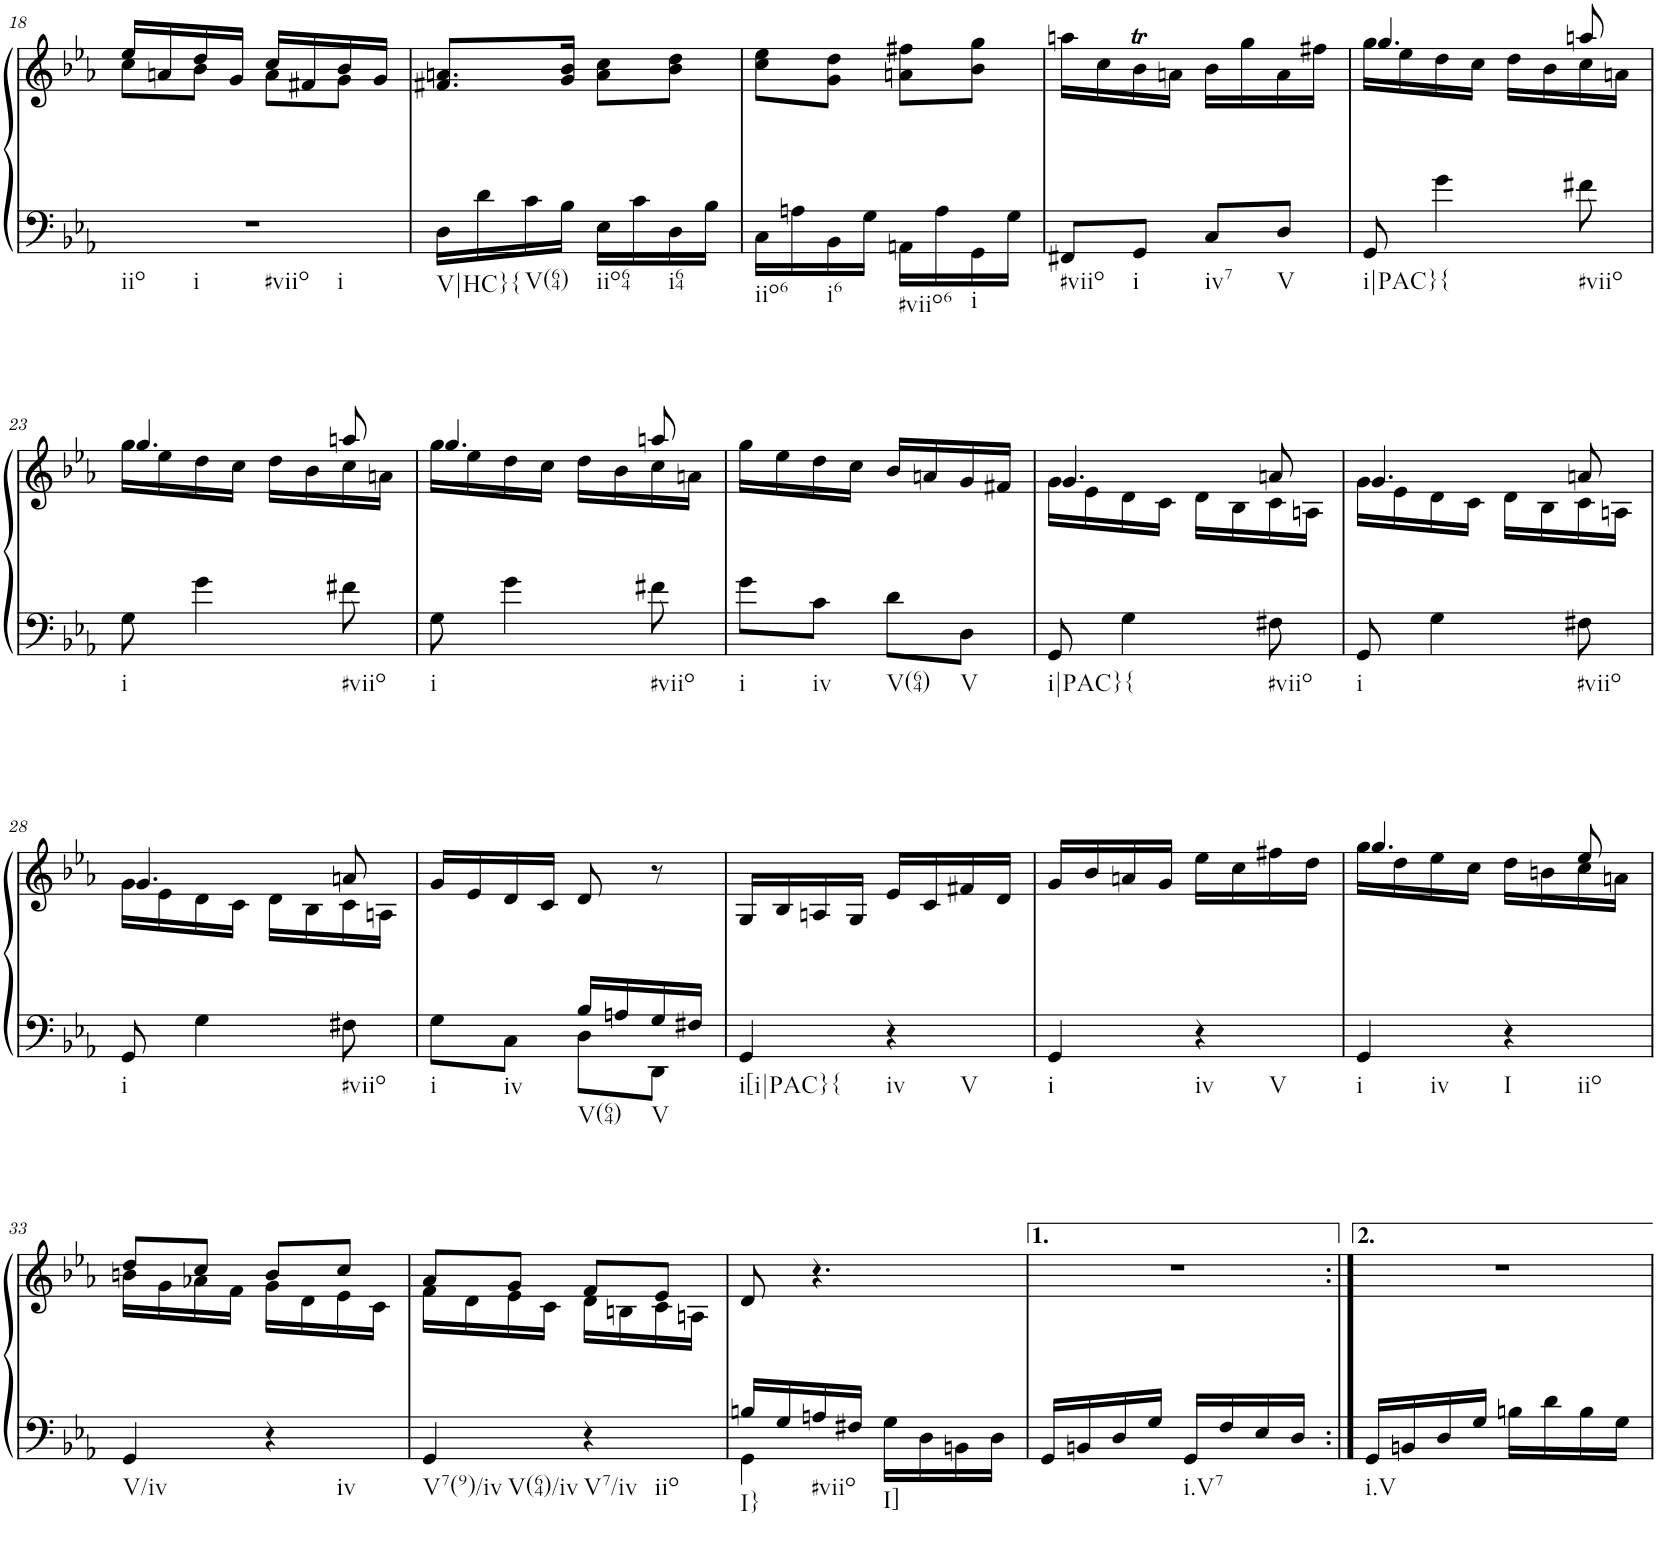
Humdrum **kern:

**kern	**kern
*part1	*part1
*staff2	*staff1
*I"Piano	*
*I'Pno.	*
!!LO:PB:g=z
*clefF4	*clefG2
*k[b-e-a-]	*k[b-e-a-]
*M2/4	*M2/4
=18	=18
*	*^
!LO:TX:b:t=iio	!	!
!LO:TX:b:t=i	!	!
!LO:TX:b:t=#viio	!	!
!LO:TX:b:t=i	!	!
2r	16ee-/LL	8cc\L
.	16an/	.
.	16dd/	8b-\J
.	16g/JJ	.
.	16cc/LL	8a\L
.	16f#X/	.
.	16b-/	8g\J
.	16g/JJ	.
*	*v	*v
=19	=19
!LO:TX:b:t=V|HC}{	!
16D\LL	8.f#X/ 8.an/L
16d\	.
!LO:TX:b:t=V(64)	!
16c\	.
16B-\JJ	16g/ 16b-/Jk
!LO:TX:b:t=iio64	!
16E-\LL	8a\ 8cc\L
16c\	.
!LO:TX:b:t=i64	!
16D\	8b-\ 8dd\J
16B-\JJ	.
=20	=20
!LO:TX:b:t=iio6	!
16C\LL	8cc\ 8ee-\L
16An\	.
!LO:TX:b:t=i6	!
16BB-\	8g\ 8dd\J
16G\JJ	.
!LO:TX:b:t=#viio6	!
16AAn\LL	8an\ 8ff#X\L
16A\	.
!LO:TX:b:t=i	!
16GG\	8b-\ 8gg\J
16G\JJ	.
=21	=21
!LO:TX:b:t=#viio	!
8FF#X/L	16aan\LL
.	16cc\
!LO:TX:b:t=i	!
8GG/J	16b-T\
.	16an\JJ
!LO:TX:b:t=iv7	!
8C/L	16b-\LL
.	16gg\
!LO:TX:b:t=V	!
8D/J	16a\
.	16ff#X\JJ
=22	=22
*	*^
!LO:TX:b:t=i|PAC}{	!	!
8GG/	4.gg/	16gg\LL
.	.	16ee-\
4g\	.	16dd\
.	.	16cc\JJ
.	.	16dd\LL
.	.	16b-\
!LO:TX:b:t=#viio	!	!
8f#X\	8aan/	16cc\
.	.	16an\JJ
!!LO:LB:g=z	!!
=23	=23	=23
!LO:TX:b:t=i	!	!
8G\	4.gg/	16gg\LL
.	.	16ee-\
4g\	.	16dd\
.	.	16cc\JJ
.	.	16dd\LL
.	.	16b-\
!LO:TX:b:t=#viio	!	!
8f#X\	8aan/	16cc\
.	.	16an\JJ
=24	=24	=24
!LO:TX:b:t=i	!	!
8G\	4.gg/	16gg\LL
.	.	16ee-\
4g\	.	16dd\
.	.	16cc\JJ
.	.	16dd\LL
.	.	16b-\
!LO:TX:b:t=#viio	!	!
8f#X\	8aan/	16cc\
.	.	16an\JJ
=25	=25	=25
!LO:TX:b:t=i	!	!
*	*v	*v
8g\L	16gg\LL
.	16ee-\
!LO:TX:b:t=iv	!
8c\J	16dd\
.	16cc\JJ
!LO:TX:b:t=V(64)	!
8d\L	16b-/LL
.	16an/
!LO:TX:b:t=V	!
8D\J	16g/
.	16f#X/JJ
=26	=26
*	*^
!LO:TX:b:t=i|PAC}{	!	!
8GG/	4.g/	16g\LL
.	.	16e-\
4G\	.	16d\
.	.	16c\JJ
.	.	16d\LL
.	.	16B-\
!LO:TX:b:t=#viio	!	!
8F#X\	8an/	16c\
.	.	16An\JJ
=27	=27	=27
!LO:TX:b:t=i	!	!
8GG/	4.g/	16g\LL
.	.	16e-\
4G\	.	16d\
.	.	16c\JJ
.	.	16d\LL
.	.	16B-\
!LO:TX:b:t=#viio	!	!
8F#X\	8an/	16c\
.	.	16An\JJ
!!LO:LB:g=z	!!
=28	=28	=28
!LO:TX:b:t=i	!	!
8GG/	4.g/	16g\LL
.	.	16e-\
4G\	.	16d\
.	.	16c\JJ
.	.	16d\LL
.	.	16B-\
!LO:TX:b:t=#viio	!	!
8F#X\	8an/	16c\
.	.	16An\JJ
=29	=29	=29
*^	*	*
!LO:TX:b:t=i	!	!	!
*	*	*v	*v
8G\L	4ryy	16g/LL
.	.	16e-/
!LO:TX:b:t=iv	!	!
8C\J	.	16d/
.	.	16c/JJ
!LO:TX:b:t=V(64)	!	!
16B-/LL	8D\L	8d/
16An/	.	.
!LO:TX:b:t=V	!	!
16G/	8DD\J	8r
16F#X/JJ	.	.
*v	*v	*
=30	=30
!LO:TX:b:t=i[i|PAC}{	!
4GG/	16G/LL
.	16B-/
.	16An/
.	16G/JJ
!LO:TX:b:t=iv	!
!LO:TX:b:t=V	!
4r	16e-/LL
.	16c/
.	16f#X/
.	16d/JJ
=31	=31
!LO:TX:b:t=i	!
4GG/	16g/LL
.	16b-/
.	16an/
.	16g/JJ
!LO:TX:b:t=iv	!
!LO:TX:b:t=V	!
4r	16ee-\LL
.	16cc\
.	16ff#X\
.	16dd\JJ
=32	=32
*	*^
!LO:TX:b:t=i	!	!
!LO:TX:b:t=iv	!	!
4GG/	4.gg/	16gg\LL
.	.	16dd\
.	.	16ee-\
.	.	16cc\JJ
!LO:TX:b:t=I	!	!
!LO:TX:b:t=iio	!	!
4r	.	16dd\LL
.	.	16bn\
.	8ee-/	16cc\
.	.	16an\JJ
!!LO:LB:g=z	!!
=33	=33	=33
!LO:TX:b:t=V/iv	!	!
4GG/	8dd/L	16bn\LL
.	.	16g\
.	8cc/J	16a-X\
.	.	16f\JJ
!LO:TX:b:t=iv	!	!
4r	8b/L	16g\LL
.	.	16d\
.	8cc/J	16e-\
.	.	16c\JJ
=34	=34	=34
!LO:TX:b:t=V7(9)/iv	!	!
!LO:TX:b:t=V(64)/iv	!	!
4GG/	8a-/L	16f\LL
.	.	16d\
.	8g/J	16e-\
.	.	16c\JJ
!LO:TX:b:t=V7/iv	!	!
!LO:TX:b:t=iio	!	!
4r	8f/L	16d\LL
.	.	16Bn\
.	8e-/J	16c\
.	.	16An\JJ
=35	=35	=35
*^	*	*
!LO:TX:b:t=I}	!	!	!
*	*	*v	*v
16Bn/LL	4GG\	8d/
16G/	.	.
!LO:TX:b:t=#viio	!	!
16An/	.	4.r
16F#X/JJ	.	.
!LO:TX:b:t=I]	!	!
16G\LL	4ryy	.
16D\	.	.
16BBn\	.	.
16D\JJ	.	.
*v	*v	*
=36	=36
16GG/LL	2r
16BBn/	.
16D/	.
16G/JJ	.
!LO:TX:b:t=i.V7	!
16GG/LL	.
16F/	.
16E-/	.
16D/JJ	.
=36X1:|!	=36X1:|!
!LO:TX:b:t=i.V	!
16GG/LL	2r
16BBn/	.
16D/	.
16G/JJ	.
16Bn\LL	.
16d\	.
16B\	.
16G\JJ	.
=	=
*-	*-
